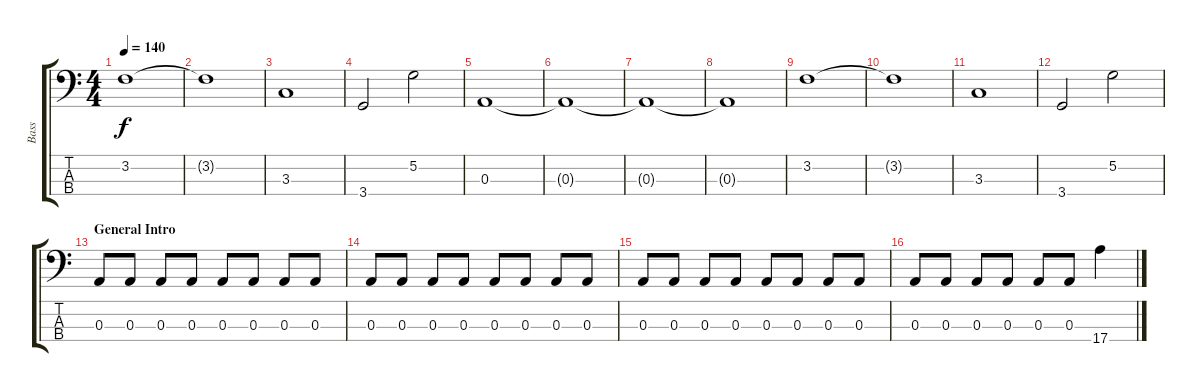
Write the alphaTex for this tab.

\track ("Bass" "Bass") {instrument electricbassfinger}
\staff {score tabs}
\tuning (G2 D2 A1 E1) {hide}
\ts (4 4)
\tempo 140
\clef f4
\ks c
3.2.1{dy f} |
3.2{t}.1 |
3.3.1 |
3.4.2 5.2.2 |
0.3.1 |
0.3{t}.1 |
0.3{t}.1 |
0.3{t}.1 |
3.2.1 |
3.2{t}.1 |
3.3.1 |
3.4.2 5.2.2 |
\section ("" "General Intro")
0.3.8 0.3.8 0.3.8 0.3.8 0.3.8 0.3.8 0.3.8 0.3.8 |
0.3.8 0.3.8 0.3.8 0.3.8 0.3.8 0.3.8 0.3.8 0.3.8 |
0.3.8 0.3.8 0.3.8 0.3.8 0.3.8 0.3.8 0.3.8 0.3.8 |
0.3.8 0.3.8 0.3.8 0.3.8 0.3.8 0.3.8 17.4{ss}.4
